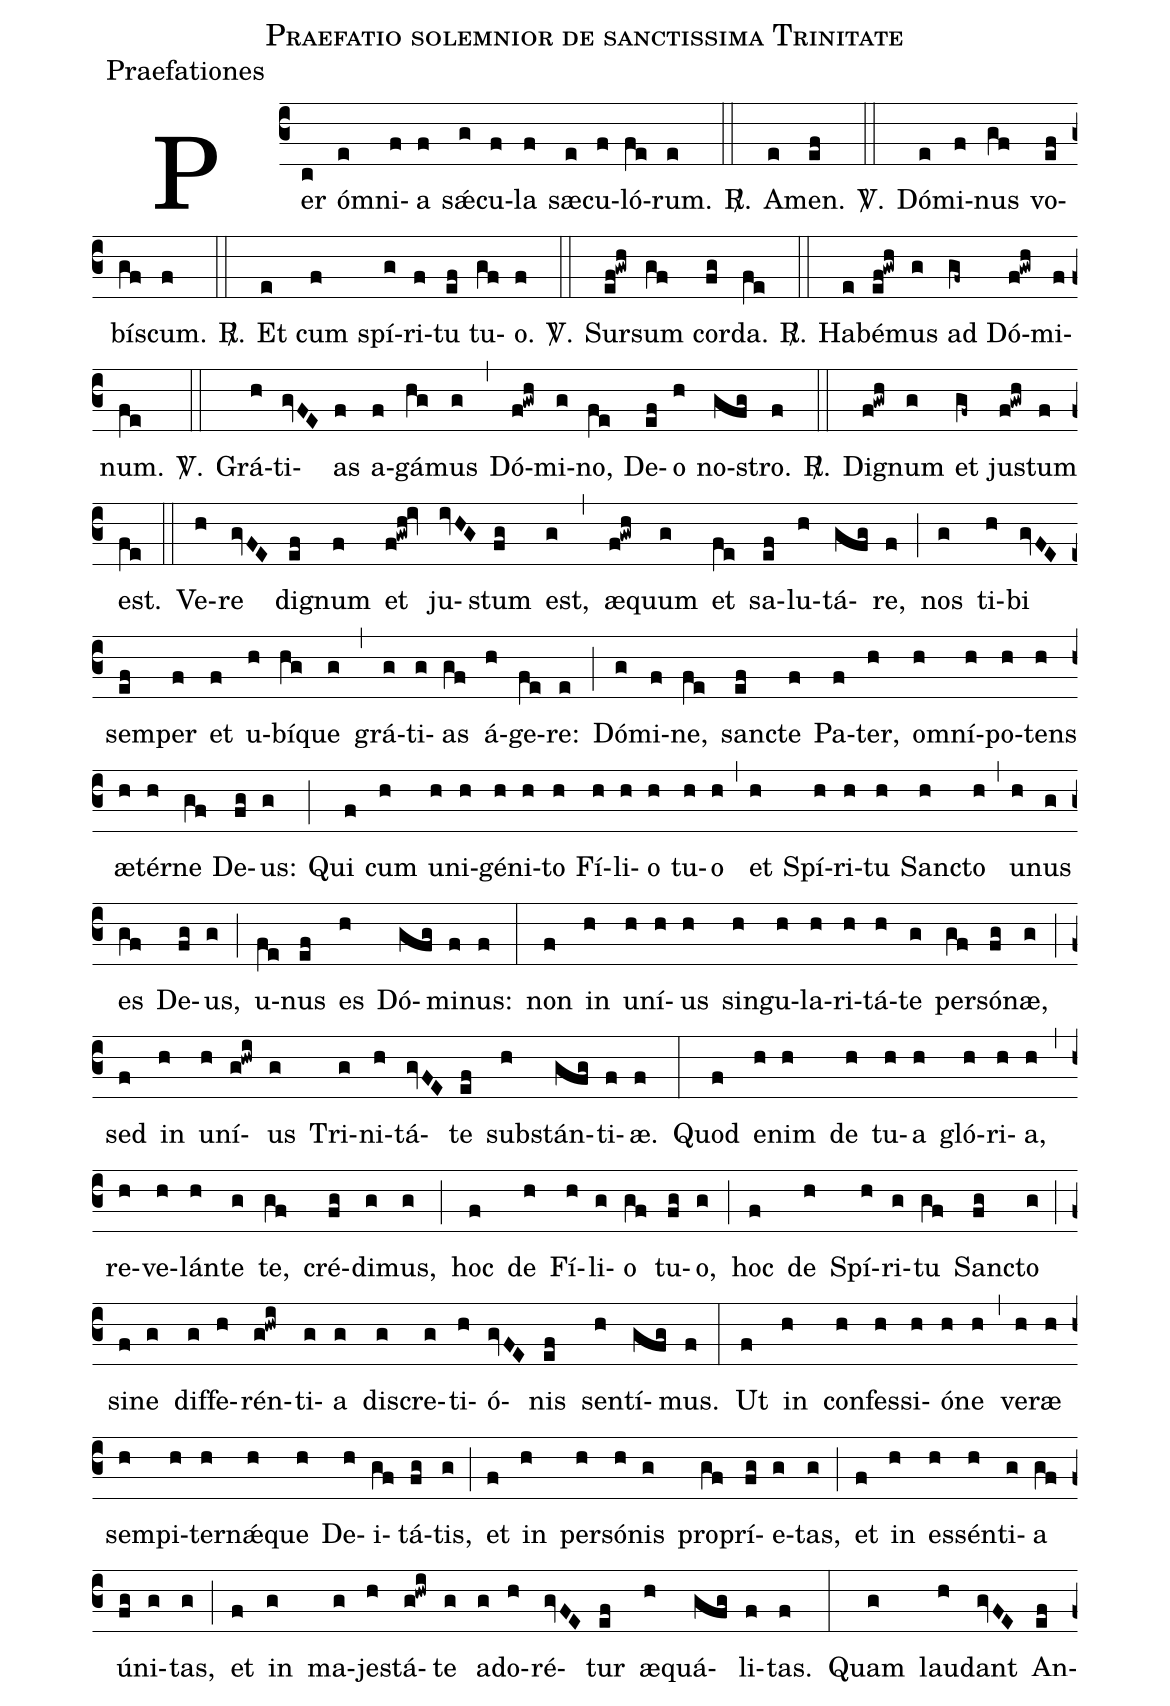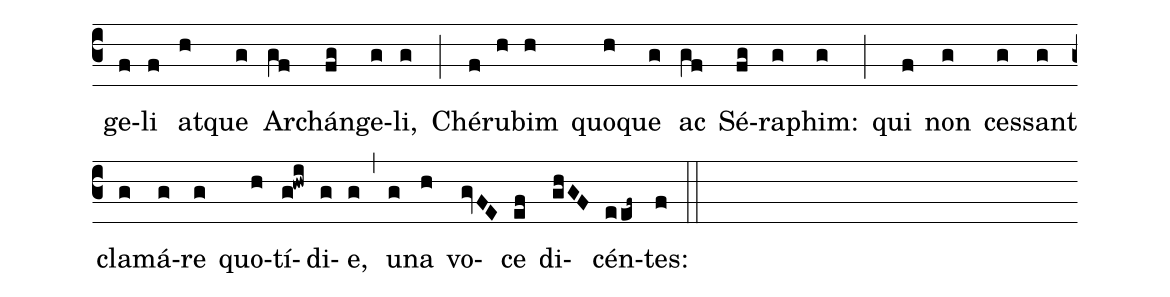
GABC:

name:Praefatio solemnior de sanctissima Trinitate;
office-part:Praefationes;
%%
(c3)Per(c) óm(e)ni(f)a(f) sǽ(g)cu(f)la(f) sæ(e)cu(f)ló(fe)rum.(e)

<sp>R/</sp>.(::) A(e)men.(ef)

<sp>V/</sp>.(::) Dó(e)mi(f)nus(gf) vo(ef)bís(gf)cum.(f)

<sp>R/</sp>.(::) Et(e) cum(f) spí(g)ri(f)tu(ef) tu(gf)o.(f)

<sp>V/</sp>.(::) Sur(ef!gwh)sum(gf) cor(fg)da.(fe)

<sp>R/</sp>.(::) Ha(e)bé(ef!gwh)mus(g) ad(gf~) Dó(f!gwh)mi(f)num.(fe)

<sp>V/</sp>.(::) Grá(h)ti(gvFE)as(f) a(f)gá(hg)mus(g) (,) Dó(f!gwh)mi(g)no,(fe) De(ef)o(h) no(gfg)stro.(f)

<sp>R/</sp>.(::) Di(f!gwh)gnum(g) et(gf~) ju(f!gwh)stum(f) est.(fe) (::)
Ve(h)re(gvFE) di(ef)gnum(f) et(f!gwh!iv) ju(ivHG)stum(fg) est,(g) (,) æ(f!gwh)quum(g) et(fe) sa(ef)lu(h)tá(gfg)re,(f) (;)
nos(g) ti(h)bi(gvFE) sem(ef)per(f) et(f) u(h)bí(hg)que(g) (,) grá(g)ti(g)as(gf) á(h)ge(fe)re:(e) (;)
Dó(g)mi(f)ne,(fe) san(ef)cte(f) Pa(f)ter,(h) om(h)ní(h)po(h)tens(h) æ(h)tér(h)ne(gf) De(fg)us:(g) (;)

Qui(f) cum(h) u(h)ni(h)gé(h)ni(h)to(h) Fí(h)li(h)o(h) tu(h)o(h) (,)
et(h) Spí(h)ri(h)tu(h) San(h)cto(h) (,) u(h)nus(g) es(gf) De(fg)us,(g) (;)
u(fe)nus(ef) es(h) Dó(gfg)mi(f)nus:(f) (:)
non(f) in(h) u(h)ní(h)us(h) sin(h)gu(h)la(h)ri(h)tá(h)te(g) per(gf)só(fg)næ,(g) (;)
sed(f) in(h) u(h)ní(g!hwi)us(g) Tri(g)ni(h)tá(gvFE)te(ef) sub(h)stán(gfg)ti(f)æ.(f) (:)

Quod(f) e(h)nim(h) de(h) tu(h)a(h) gló(h)ri(h)a,(h) (,)
re(h)ve(h)lán(h)te(g) te,(gf) cré(fg)di(g)mus,(g) (;)
hoc(f) de(h) Fí(h)li(g)o(gf) tu(fg)o,(g) (;)
hoc(f) de(h) Spí(h)ri(g)tu(gf) San(fg)cto(g) (;)
si(f)ne(g) dif(g)fe(h)rén(g!hwi)ti(g)a(g) dis(g)cre(g)ti(h)ó(gvFE)nis(ef) sen(h)tí(gfg)mus.(f) (:)

Ut(f) in(h) con(h)fes(h)si(h)ó(h)ne(h) (,) ve(h)ræ(h) sem(h)pi(h)ter(h)nǽ(h)que(h) De(h)i(gf)tá(fg)tis,(g) (;)
et(f) in(h) per(h)só(h)nis(g) pro(gf)prí(fg)e(g)tas,(g) (;)
et(f) in(h) es(h)sén(h)ti(g)a(gf) ú(fg)ni(g)tas,(g) (;)
et(f) in(g) ma(g)je(h)stá(g!hwi)te(g) a(g)do(h)ré(gvFE)tur(ef) æ(h)quá(gfg)li(f)tas.(f) (:)

Quam(g) lau(h)dant(gvFE) An(ef)ge(f)li(f) at(h)que(g) Ar(gf)chán(fg)ge(g)li,(g) (;)
Ché(f)ru(h)bim(h) quo(h)que(g) ac(gf) Sé(fg)ra(g)phim:(g) (;)
qui(f) non(g) ces(g)sant(g) cla(g)má(g)re(g) quo(h)tí(g!hwi)di(g)e,(g) (,)
u(g)na(h) vo(gvFE)ce(ef) di(ghGF)cén(eef~)tes:(f) (::)
